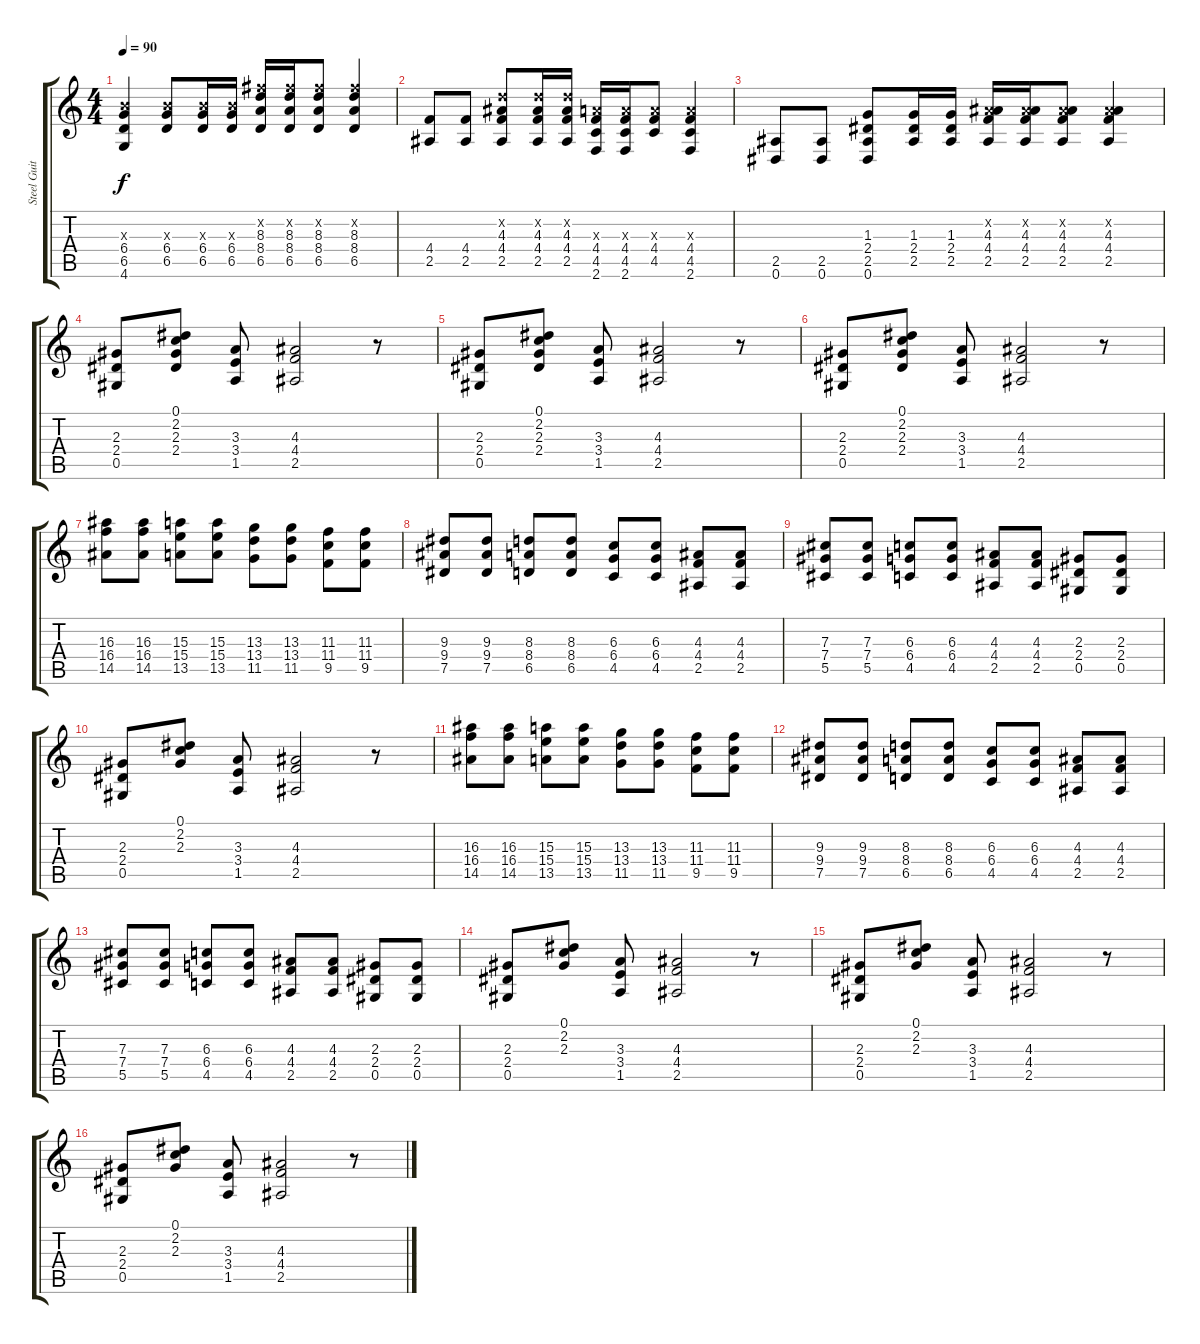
\track ("Steel Guitar" "Steel Guit") {instrument acousticguitarsteel}
\staff {score tabs}
\tuning (Eb4 Bb3 Gb3 Db3 Ab2 Eb2) {hide}
\ts (4 4)
\tempo 90
\clef g2
\ks c
(5.3{x} 6.4 6.5 4.6).4{dy f} (5.3{x} 6.4 6.5).8 (5.3{x} 6.4 6.5).16 (5.3{x} 6.4 6.5).16 (8.2{x} 8.3 8.4 6.5).16 (8.2{x} 8.3 8.4 6.5).16 (8.2{x} 8.3 8.4 6.5).8 (8.2{x} 8.3 8.4 6.5).4 |
(4.4 2.5).8 (4.4 2.5).8 (4.2{x} 4.3 4.4 2.5).8 (4.2{x} 4.3 4.4 2.5).16 (4.2{x} 4.3 4.4 2.5).16 (3.3{x} 4.4 4.5 2.6).16 (3.3{x} 4.4 4.5 2.6).16 (3.3{x} 4.4 4.5).8 (3.3{x} 4.4 4.5 2.6).4 |
(2.5 0.6).8 (2.5 0.6).8 (1.3 2.4 2.5 0.6).8 (1.3 2.4 2.5).16 (1.3 2.4 2.5).16 (0.2{x} 4.3 4.4 2.5).16 (0.2{x} 4.3 4.4 2.5).16 (0.2{x} 4.3 4.4 2.5).8 (0.2{x} 4.3 4.4 2.5).4 |
(2.3 2.4 0.5).8 (0.1 2.2 2.3 2.4).8 (3.3 3.4 1.5).8 (4.3 4.4 2.5).2 r.8 |
(2.3 2.4 0.5).8 (0.1 2.2 2.3 2.4).8 (3.3 3.4 1.5).8 (4.3 4.4 2.5).2 r.8 |
(2.3 2.4 0.5).8 (0.1 2.2 2.3 2.4).8 (3.3 3.4 1.5).8 (4.3 4.4 2.5).2 r.8 |
(16.3 16.4 14.5).8 (16.3 16.4 14.5).8 (15.3 15.4 13.5).8 (15.3 15.4 13.5).8 (13.3 13.4 11.5).8 (13.3 13.4 11.5).8 (11.3 11.4 9.5).8 (11.3 11.4 9.5).8 |
(9.3 9.4 7.5).8 (9.3 9.4 7.5).8 (8.3 8.4 6.5).8 (8.3 8.4 6.5).8 (6.3 6.4 4.5).8 (6.3 6.4 4.5).8 (4.3 4.4 2.5).8 (4.3 4.4 2.5).8 |
(7.3 7.4 5.5).8 (7.3 7.4 5.5).8 (6.3 6.4 4.5).8 (6.3 6.4 4.5).8 (4.3 4.4 2.5).8 (4.3 4.4 2.5).8 (2.3 2.4 0.5).8 (2.3 2.4 0.5).8 |
(2.3 2.4 0.5).8 (0.1 2.2 2.3).8 (3.3 3.4 1.5).8 (4.3 4.4 2.5).2 r.8 |
(16.3 16.4 14.5).8 (16.3 16.4 14.5).8 (15.3 15.4 13.5).8 (15.3 15.4 13.5).8 (13.3 13.4 11.5).8 (13.3 13.4 11.5).8 (11.3 11.4 9.5).8 (11.3 11.4 9.5).8 |
(9.3 9.4 7.5).8 (9.3 9.4 7.5).8 (8.3 8.4 6.5).8 (8.3 8.4 6.5).8 (6.3 6.4 4.5).8 (6.3 6.4 4.5).8 (4.3 4.4 2.5).8 (4.3 4.4 2.5).8 |
(7.3 7.4 5.5).8 (7.3 7.4 5.5).8 (6.3 6.4 4.5).8 (6.3 6.4 4.5).8 (4.3 4.4 2.5).8 (4.3 4.4 2.5).8 (2.3 2.4 0.5).8 (2.3 2.4 0.5).8 |
(2.3 2.4 0.5).8 (0.1 2.2 2.3).8 (3.3 3.4 1.5).8 (4.3 4.4 2.5).2 r.8 |
(2.3 2.4 0.5).8 (0.1 2.2 2.3).8 (3.3 3.4 1.5).8 (4.3 4.4 2.5).2 r.8 |
(2.3 2.4 0.5).8 (0.1 2.2 2.3).8 (3.3 3.4 1.5).8 (4.3 4.4 2.5).2 r.8
